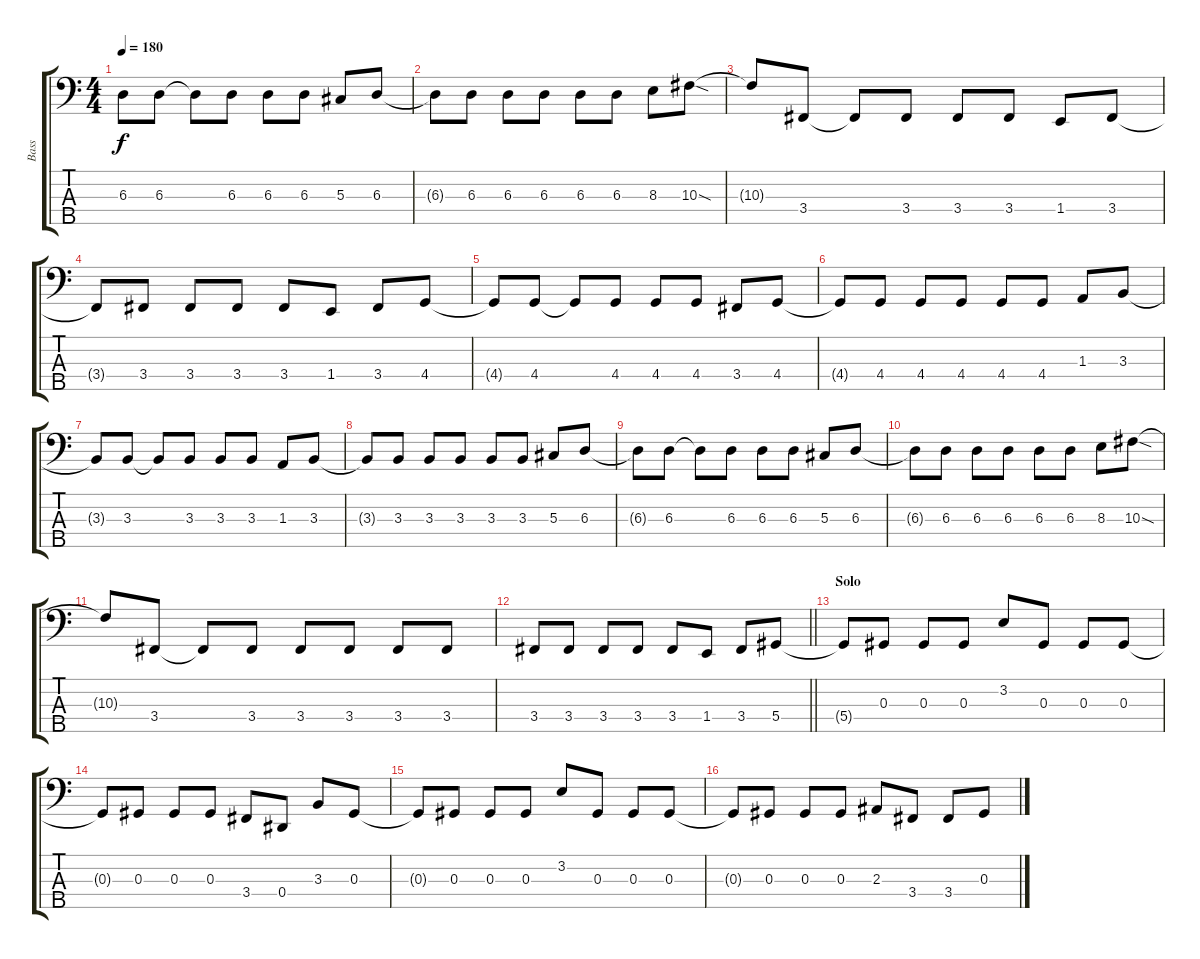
\track ("Bass" "Bass") {instrument electricbassfinger}
\staff {score tabs}
\tuning (Gb2 Db2 Ab1 Eb1 Bb0) {hide}
\ts (4 4)
\tempo 180
\clef f4
\ks c
6.3{t}.8{dy f} 6.3.8 6.3{t}.8 6.3.8 6.3.8 6.3.8 5.3.8 6.3.8 |
6.3{t}.8 6.3.8 6.3.8 6.3.8 6.3.8 6.3.8 8.3.8 10.3{sod}.8 |
10.3{t}.8 3.4.8 3.4{t}.8 3.4.8 3.4.8 3.4.8 1.4.8 3.4.8 |
3.4{t}.8 3.4.8 3.4.8 3.4.8 3.4.8 1.4.8 3.4.8 4.4.8 |
4.4{t}.8 4.4.8 4.4{t}.8 4.4.8 4.4.8 4.4.8 3.4.8 4.4.8 |
4.4{t}.8 4.4.8 4.4.8 4.4.8 4.4.8 4.4.8 1.3.8 3.3.8 |
3.3{t}.8 3.3.8 3.3{t}.8 3.3.8 3.3.8 3.3.8 1.3.8 3.3.8 |
3.3{t}.8 3.3.8 3.3.8 3.3.8 3.3.8 3.3.8 5.3.8 6.3.8 |
6.3{t}.8 6.3.8 6.3{t}.8 6.3.8 6.3.8 6.3.8 5.3.8 6.3.8 |
6.3{t}.8 6.3.8 6.3.8 6.3.8 6.3.8 6.3.8 8.3.8 10.3{sod}.8 |
10.3{t}.8 3.4.8 3.4{t}.8 3.4.8 3.4.8 3.4.8 3.4.8 3.4.8 |
\barLineRight lightlight
3.4.8 3.4.8 3.4.8 3.4.8 3.4.8 1.4.8 3.4.8 5.4.8 |
\section ("" "Solo")
5.4{t}.8 0.3.8 0.3.8 0.3.8 3.2.8 0.3.8 0.3.8 0.3.8 |
0.3{t}.8 0.3.8 0.3.8 0.3.8 3.4.8 0.4.8 3.3.8 0.3.8 |
0.3{t}.8 0.3.8 0.3.8 0.3.8 3.2.8 0.3.8 0.3.8 0.3.8 |
0.3{t}.8 0.3.8 0.3.8 0.3.8 2.3.8 3.4.8 3.4.8 0.3.8
